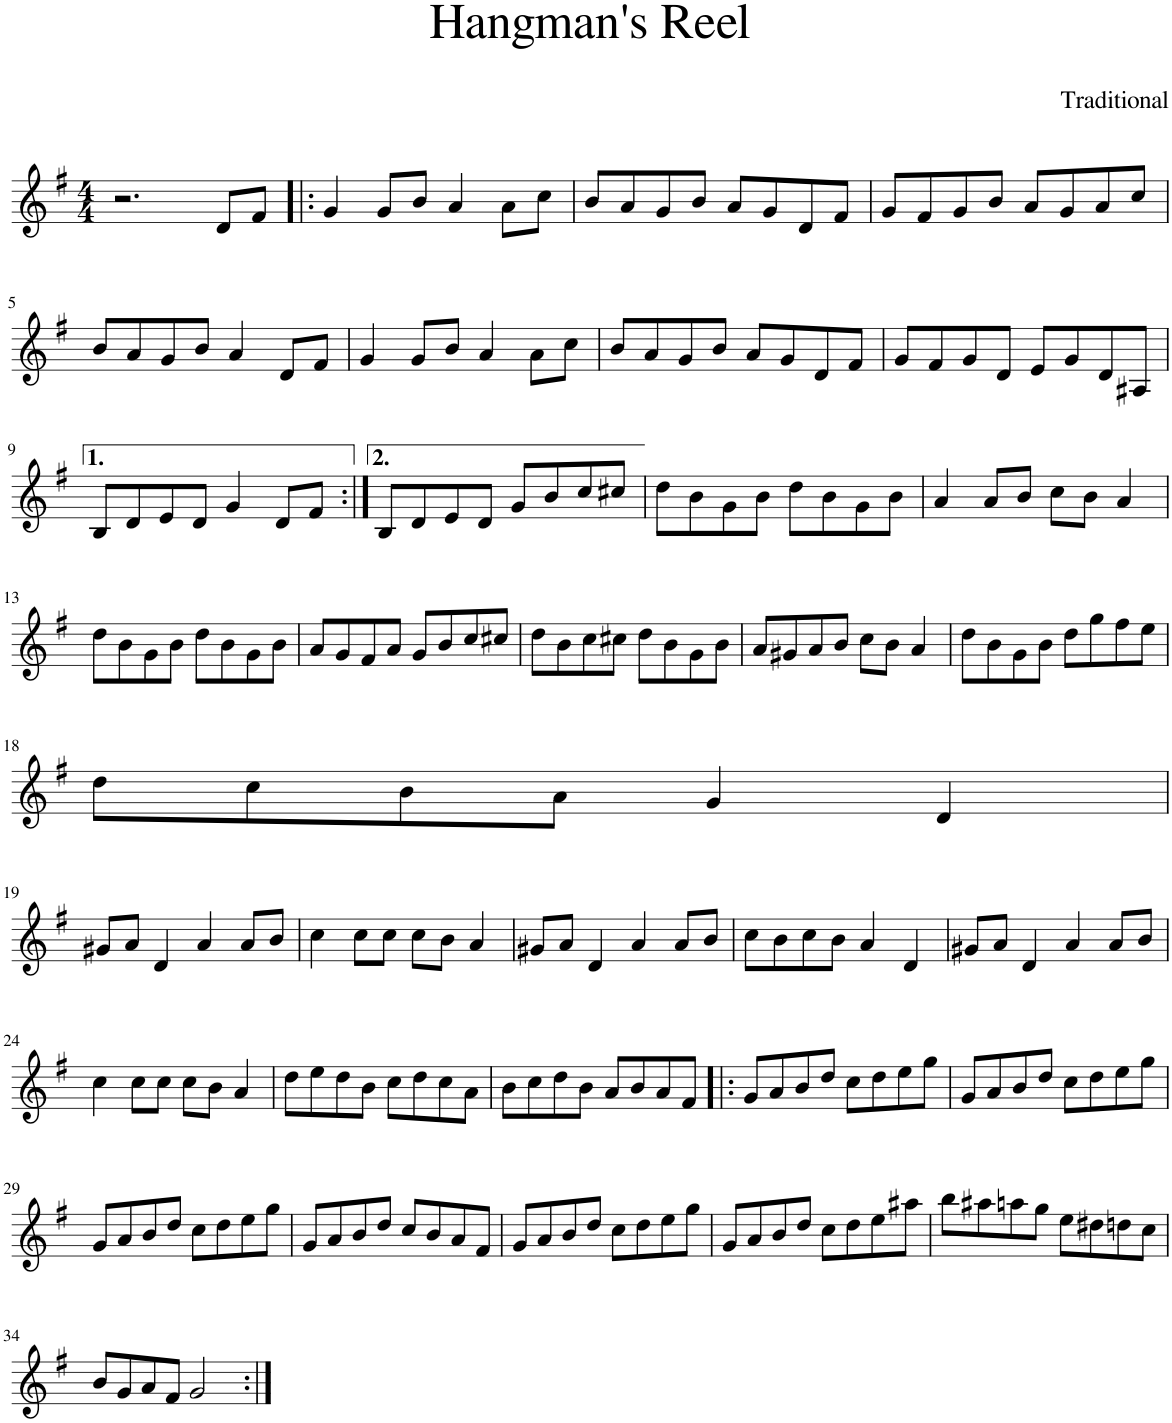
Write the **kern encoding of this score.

**kern
*part1
*staff1
*I"Piano
*I'Pno.
*clefG2
*k[f#]
*M4/4
=1
2.r
8d/L
8f#/J
=2!|:
4g/
8g/L
8b/J
4a/
8a\L
8cc\J
=3
8b/L
8a/
8g/
8b/J
8a/L
8g/
8d/
8f#/J
=4
8g/L
8f#/
8g/
8b/J
8a/L
8g/
8a/
8cc/J
!!LO:LB:g=z
=5
8b/L
8a/
8g/
8b/J
4a/
8d/L
8f#/J
=6
4g/
8g/L
8b/J
4a/
8a\L
8cc\J
=7
8b/L
8a/
8g/
8b/J
8a/L
8g/
8d/
8f#/J
=8
8g/L
8f#/
8g/
8d/J
8e/L
8g/
8d/
8A#X/J
!!LO:LB:g=z
=9
8B/L
8d/
8e/
8d/J
4g/
8d/L
8f#/J
=10:|!
8B/L
8d/
8e/
8d/J
8g/L
8b/
8cc/
8cc#X/J
=11
8dd\L
8b\
8g\
8b\J
8dd\L
8b\
8g\
8b\J
=12
4a/
8a/L
8b/J
8cc\L
8b\J
4a/
!!LO:LB:g=z
=13
8dd\L
8b\
8g\
8b\J
8dd\L
8b\
8g\
8b\J
=14
8a/L
8g/
8f#/
8a/J
8g/L
8b/
8cc/
8cc#X/J
=15
8dd\L
8b\
8cc\
8cc#X\J
8dd\L
8b\
8g\
8b\J
=16
8a/L
8g#X/
8a/
8b/J
8cc\L
8b\J
4a/
=17
8dd\L
8b\
8g\
8b\J
8dd\L
8gg\
8ff#\
8ee\J
!!LO:LB:g=z
=18
8dd\L
8cc\
8b\
8a\J
4g/
4d/
!!LO:LB:g=z
=19
8g#X/L
8a/J
4d/
4a/
8a/L
8b/J
=20
4cc\
8cc\L
8cc\J
8cc\L
8b\J
4a/
=21
8g#X/L
8a/J
4d/
4a/
8a/L
8b/J
=22
8cc\L
8b\
8cc\
8b\J
4a/
4d/
=23
8g#X/L
8a/J
4d/
4a/
8a/L
8b/J
!!LO:LB:g=z
=24
4cc\
8cc\L
8cc\J
8cc\L
8b\J
4a/
=25
8dd\L
8ee\
8dd\
8b\J
8cc\L
8dd\
8cc\
8a\J
=26
8b\L
8cc\
8dd\
8b\J
8a/L
8b/
8a/
8f#/J
=27!|:
8g/L
8a/
8b/
8dd/J
8cc\L
8dd\
8ee\
8gg\J
=28
8g/L
8a/
8b/
8dd/J
8cc\L
8dd\
8ee\
8gg\J
!!LO:LB:g=z
=29
8g/L
8a/
8b/
8dd/J
8cc\L
8dd\
8ee\
8gg\J
=30
8g/L
8a/
8b/
8dd/J
8cc/L
8b/
8a/
8f#/J
=31
8g/L
8a/
8b/
8dd/J
8cc\L
8dd\
8ee\
8gg\J
=32
8g/L
8a/
8b/
8dd/J
8cc\L
8dd\
8ee\
8aa#X\J
=33
8bb\L
8aa#X\
8aan\
8gg\J
8ee\L
8dd#X\
8ddn\
8cc\J
!!LO:LB:g=z
=34
8b/L
8g/
8a/
8f#/J
2g/
=:|!
*-
